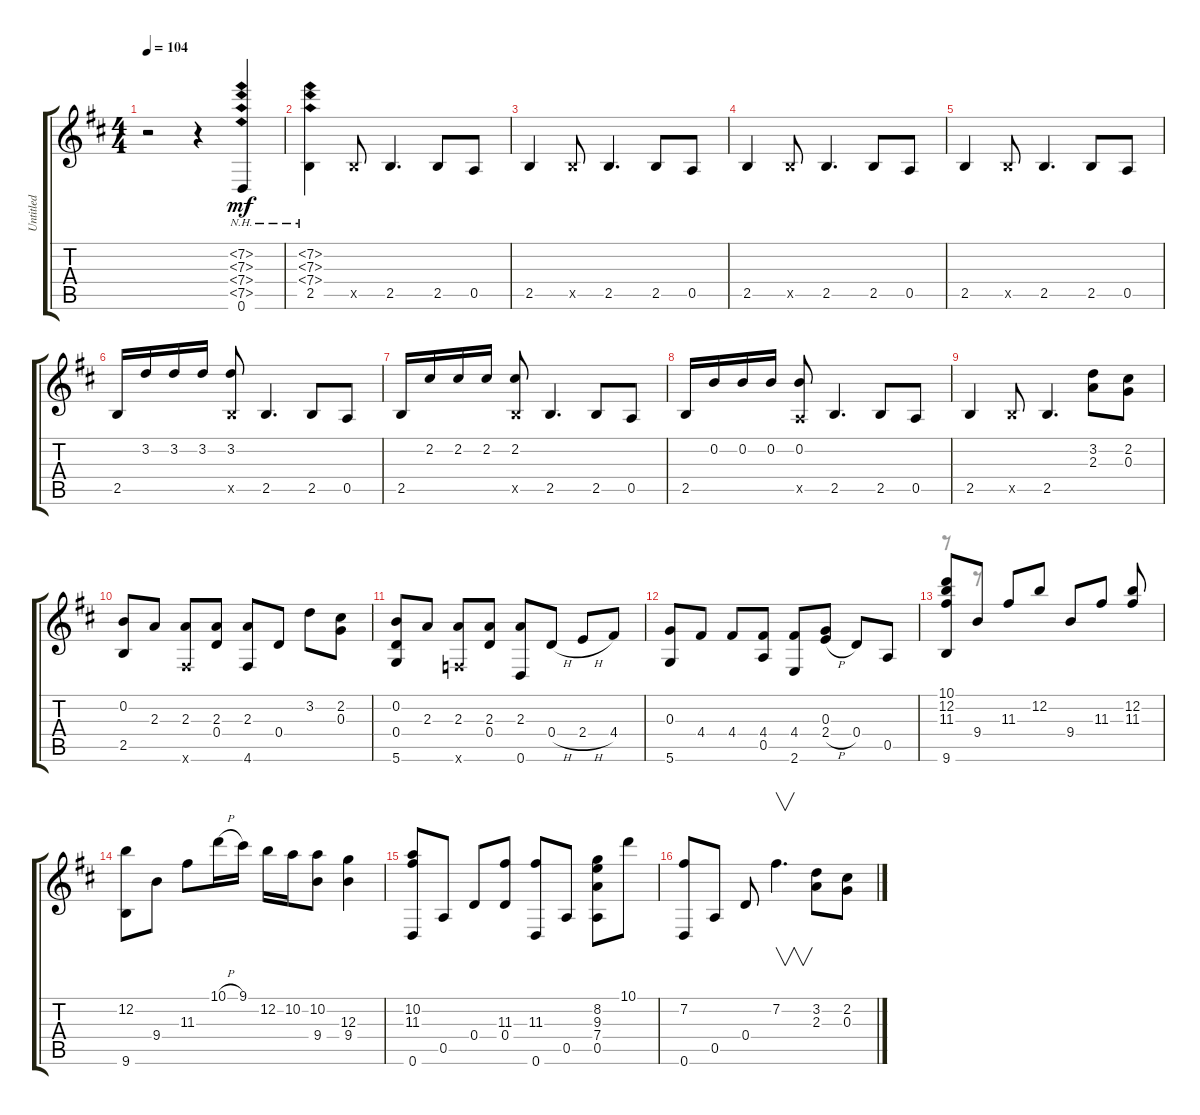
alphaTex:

\track ("Untitled" "Untitled") {instrument acousticguitarnylon}
\staff {score tabs}
\tuning (E4 B3 G3 D3 A2 D2) {hide}
\voice
\ts (4 4)
\tempo 104
\clef g2
\ks d
r.2{dy mf instrument acousticguitarnylon} r.4 (7.2{nh} 7.3{nh} 7.4{nh} 7.5{nh} 0.6).4 |
(7.2{nh} 7.3{nh} 7.4{nh} 2.5).4 2.5{x}.8 2.5.4{d} 2.5.8 0.5.8 |
2.5.4 2.5{x}.8 2.5.4{d} 2.5.8 0.5.8 |
2.5.4 2.5{x}.8 2.5.4{d} 2.5.8 0.5.8 |
2.5.4 2.5{x}.8 2.5.4{d} 2.5.8 0.5.8 |
2.5.16 3.2.16 3.2.16 3.2.16 (3.2 2.5{x}).8 2.5.4{d} 2.5.8 0.5.8 |
2.5.16 2.2.16 2.2.16 2.2.16 (2.2 2.5{x}).8 2.5.4{d} 2.5.8 0.5.8 |
2.5.16 0.2.16 0.2.16 0.2.16 (0.2 0.5{x}).8 2.5.4{d} 2.5.8 0.5.8 |
2.5.4 2.5{x}.8 2.5.4{d} (3.2 2.3).8 (2.2 0.3).8 |
(0.2 2.5).8 2.3.8 (2.3 4.6{x}).8 (2.3 0.4).8 (2.3 4.6).8 0.4.8 3.2.8 (2.2 0.3).8 |
(0.2 0.4 5.6).8 2.3.8 (2.3 3.6{x}).8 (2.3 0.4).8 (2.3 0.6).8 0.4{h}.8 2.4{h}.8 4.4.8 |
(0.3 5.6).8 4.4.8 4.4.8 (4.4 0.5).8 (4.4 2.6).8 (0.3 2.4{h}).8 0.4.8 0.5.8 |
(10.1 12.2 11.3 9.6).8 9.4.8 11.3.8 12.2.8 9.4.8 11.3.8 (12.2 11.3).8 |
(12.2 9.6).8 9.4.8 11.3.8 10.1{h}.16 9.1.16 12.2.16 10.2.16 (10.2 9.4).8 (12.3 9.4).4 |
(10.2 11.3 0.6).8 0.5.8 0.4.8 (11.3 0.4).8 (11.3 0.6).8 0.5.8 (8.2 9.3 7.4 0.5).8 10.1.8 |
(7.2 0.6).8 0.5.8 0.4.8 7.2.4{v d} (3.2 2.3).8 (2.2 0.3).8
\voice
\clef g2
\ottava regular
\simile none
\ks d
|
|
|
|
|
|
|
|
|
|
|
|
r.8 r.8 |
|
|
